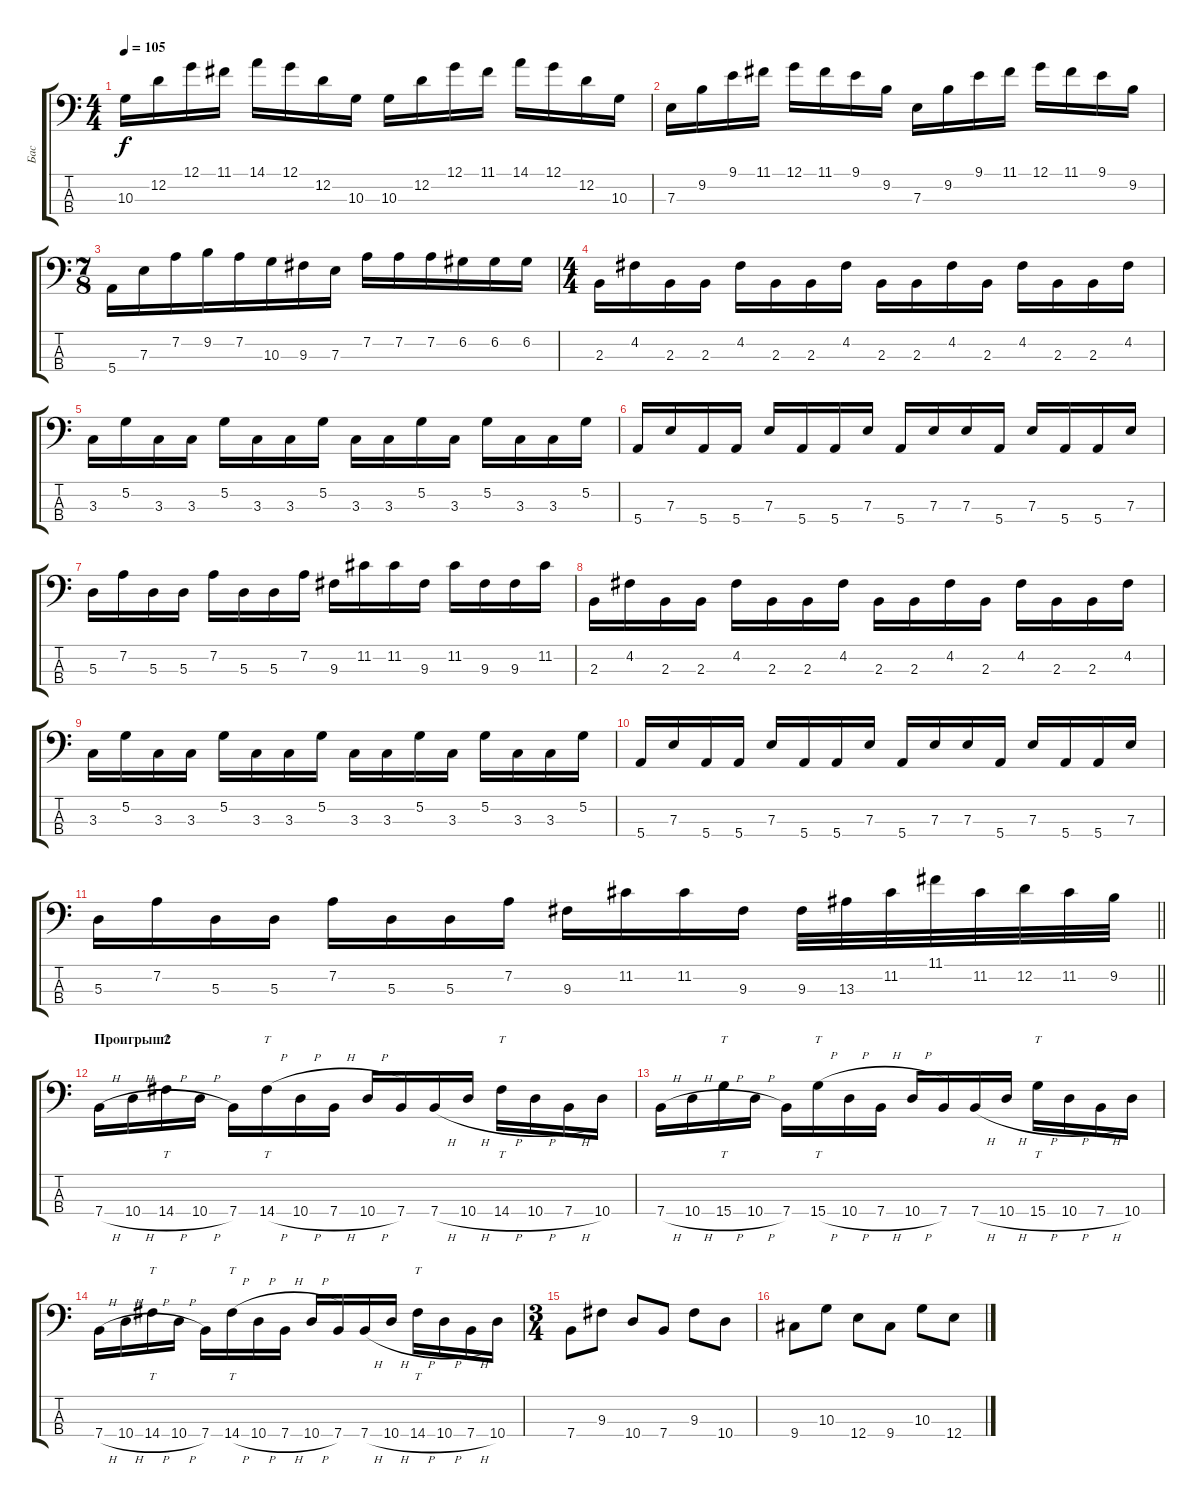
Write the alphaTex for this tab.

\track ("Бас" "Бас") {instrument electricbasspick}
\staff {score tabs}
\tuning (G2 D2 A1 E1) {hide}
\ts (4 4)
\tempo 105
\clef f4
\ks c
10.3.16{dy f} 12.2.16 12.1.16 11.1.16 14.1.16 12.1.16 12.2.16 10.3.16 10.3.16 12.2.16 12.1.16 11.1.16 14.1.16 12.1.16 12.2.16 10.3.16 |
7.3.16 9.2.16 9.1.16 11.1.16 12.1.16 11.1.16 9.1.16 9.2.16 7.3.16 9.2.16 9.1.16 11.1.16 12.1.16 11.1.16 9.1.16 9.2.16 |
\ts (7 8)
5.4.16 7.3.16 7.2.16 9.2.16 7.2.16 10.3.16 9.3.16 7.3.16 7.2.16 7.2.16 7.2.16 6.2.16 6.2.16 6.2.16 |
\ts (4 4)
2.3.16 4.2.16 2.3.16 2.3.16 4.2.16 2.3.16 2.3.16 4.2.16 2.3.16 2.3.16 4.2.16 2.3.16 4.2.16 2.3.16 2.3.16 4.2.16 |
3.3.16 5.2.16 3.3.16 3.3.16 5.2.16 3.3.16 3.3.16 5.2.16 3.3.16 3.3.16 5.2.16 3.3.16 5.2.16 3.3.16 3.3.16 5.2.16 |
5.4.16 7.3.16 5.4.16 5.4.16 7.3.16 5.4.16 5.4.16 7.3.16 5.4.16 7.3.16 7.3.16 5.4.16 7.3.16 5.4.16 5.4.16 7.3.16 |
5.3.16 7.2.16 5.3.16 5.3.16 7.2.16 5.3.16 5.3.16 7.2.16 9.3.16 11.2.16 11.2.16 9.3.16 11.2.16 9.3.16 9.3.16 11.2.16 |
2.3.16 4.2.16 2.3.16 2.3.16 4.2.16 2.3.16 2.3.16 4.2.16 2.3.16 2.3.16 4.2.16 2.3.16 4.2.16 2.3.16 2.3.16 4.2.16 |
3.3.16 5.2.16 3.3.16 3.3.16 5.2.16 3.3.16 3.3.16 5.2.16 3.3.16 3.3.16 5.2.16 3.3.16 5.2.16 3.3.16 3.3.16 5.2.16 |
5.4.16 7.3.16 5.4.16 5.4.16 7.3.16 5.4.16 5.4.16 7.3.16 5.4.16 7.3.16 7.3.16 5.4.16 7.3.16 5.4.16 5.4.16 7.3.16 |
\barLineRight lightlight
5.3.16 7.2.16 5.3.16 5.3.16 7.2.16 5.3.16 5.3.16 7.2.16 9.3.16 11.2.16 11.2.16 9.3.16 9.3.32 13.3.32 11.2.32 11.1.32 11.2.32 12.2.32 11.2.32 9.2.32 |
\section ("" "Проигрыш2")
7.4{h}.16 10.4{h}.16 14.4{h}.16{tt} 10.4{h}.16 7.4.16 14.4{h}.16{tt} 10.4{h}.16 7.4{h}.16 10.4{h}.16 7.4.16 7.4{h}.16 10.4{h}.16 14.4{h}.16{tt} 10.4{h}.16 7.4{h}.16 10.4.16 |
7.4{h}.16 10.4{h}.16 15.4{h}.16{tt} 10.4{h}.16 7.4.16 15.4{h}.16{tt} 10.4{h}.16 7.4{h}.16 10.4{h}.16 7.4.16 7.4{h}.16 10.4{h}.16 15.4{h}.16{tt} 10.4{h}.16 7.4{h}.16 10.4.16 |
7.4{h}.16 10.4{h}.16 14.4{h}.16{tt} 10.4{h}.16 7.4.16 14.4{h}.16{tt} 10.4{h}.16 7.4{h}.16 10.4{h}.16 7.4.16 7.4{h}.16 10.4{h}.16 14.4{h}.16{tt} 10.4{h}.16 7.4{h}.16 10.4.16 |
\ts (3 4)
7.4.8 9.3.8 10.4.8 7.4.8 9.3.8 10.4.8 |
9.4.8 10.3.8 12.4.8 9.4.8 10.3.8 12.4.8
